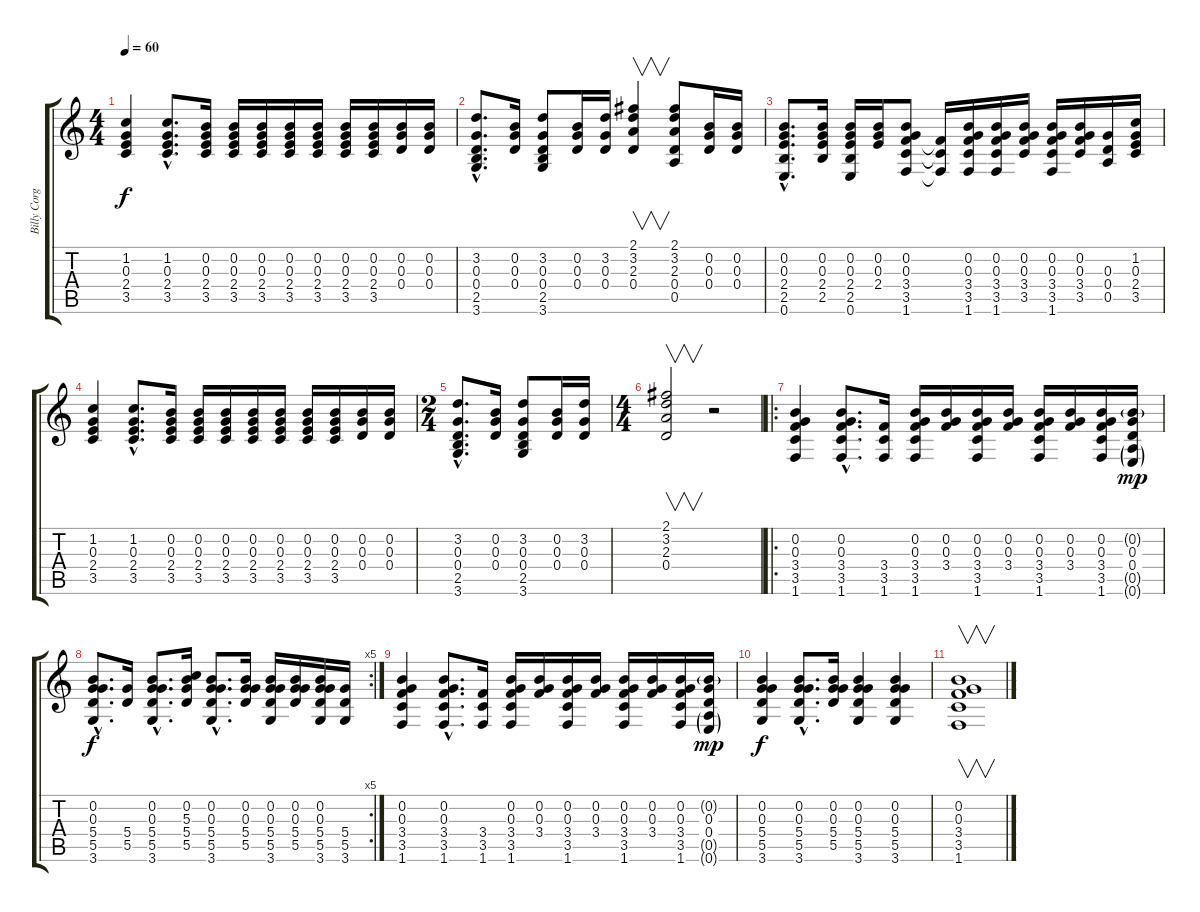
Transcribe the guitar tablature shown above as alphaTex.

\track ("Billy Corgan" "Billy Corg") {instrument acousticguitarnylon}
\staff {score tabs}
\tuning (E4 B3 G3 D3 A2 E2) {hide}
\ts (4 4)
\tempo 60
\clef g2
\ks c
(1.2 0.3 2.4 3.5).4{dy f} (1.2{hac} 0.3{hac} 2.4{hac} 3.5{hac}).8{d} (0.2 0.3 2.4 3.5).16 (0.2 0.3 2.4 3.5).16 (0.2 0.3 2.4 3.5).16 (0.2 0.3 2.4 3.5).16 (0.2 0.3 2.4 3.5).16 (0.2 0.3 2.4 3.5).16 (0.2 0.3 2.4 3.5).16 (0.2 0.3 0.4).16 (0.2 0.3 0.4).16 |
(3.2{hac} 0.3{hac} 0.4{hac} 2.5{hac} 3.6{hac}).8{d} (0.2 0.3 0.4).16 (3.2 0.3 0.4 2.5 3.6).8 (0.2 0.3 0.4).16 (3.2 0.3 0.4).16 (2.1 3.2 2.3 0.4).4{v} (2.1 3.2 2.3 0.4 0.5).8 (0.2 0.3 0.4).16 (0.2 0.3 0.4).16 |
(0.2{hac} 0.3{hac} 2.4{hac} 2.5{hac} 0.6{hac}).8{d} (0.2 0.3 2.4 2.5).16 (0.2 0.3 2.4 2.5 0.6).16 (0.2 0.3 2.4).16 (0.2 0.3 3.4 3.5 1.6).8 (3.4{t} 3.5{t} 1.6{t}).16 (0.2 0.3 3.4 3.5 1.6).16 (0.2 0.3 3.4 3.5 1.6).16 (0.2 0.3 3.4 3.5).16 (0.2 0.3 3.4 3.5 1.6).16 (0.2 0.3 3.4 3.5).16 (0.3 0.4 0.5).16 (1.2 0.3 2.4 3.5).16 |
(1.2 0.3 2.4 3.5).4 (1.2{hac} 0.3{hac} 2.4{hac} 3.5{hac}).8{d} (0.2 0.3 2.4 3.5).16 (0.2 0.3 2.4 3.5).16 (0.2 0.3 2.4 3.5).16 (0.2 0.3 2.4 3.5).16 (0.2 0.3 2.4 3.5).16 (0.2 0.3 2.4 3.5).16 (0.2 0.3 2.4 3.5).16 (0.2 0.3 0.4).16 (0.2 0.3 0.4).16 |
\ts (2 4)
(3.2{hac} 0.3{hac} 0.4{hac} 2.5{hac} 3.6{hac}).8{d} (0.2 0.3 0.4).16 (3.2 0.3 0.4 2.5 3.6).8 (0.2 0.3 0.4).16 (3.2 0.3 0.4).16 |
\ts (4 4)
(2.1 3.2 2.3 0.4).2{v} r.2 |
\ro
(0.2 0.3 3.4 3.5 1.6).4 (0.2{hac} 0.3{hac} 3.4{hac} 3.5{hac} 1.6{hac}).8{d} (3.4 3.5 1.6).16 (0.2 0.3 3.4 3.5 1.6).16 (0.2 0.3 3.4).16 (0.2 0.3 3.4 3.5 1.6).16 (0.2 0.3 3.4).16 (0.2 0.3 3.4 3.5 1.6).16 (0.2 0.3 3.4).16 (0.2 0.3 3.4 3.5 1.6).16 (0.2{g} 0.3 0.4 0.5{g} 0.6{g}).16{dy mp} |
\rc 5
(0.2{hac} 0.3{hac} 5.4{hac} 5.5{hac} 3.6{hac}).8{d dy f} (5.4 5.5).16 (0.2{hac} 0.3{hac} 5.4{hac} 5.5{hac} 3.6{hac}).8{d} (0.2 5.3 5.4 5.5).16 (0.2{hac} 0.3{hac} 5.4{hac} 5.5{hac} 3.6{hac}).8{d} (0.2 0.3 5.4 5.5).16 (0.2 0.3 5.4 5.5 3.6).16 (0.2 0.3 5.4 5.5).16 (0.2 0.3 5.4 5.5 3.6).16 (5.4 5.5 3.6).16 |
(0.2 0.3 3.4 3.5 1.6).4 (0.2{hac} 0.3{hac} 3.4{hac} 3.5{hac} 1.6{hac}).8{d} (3.4 3.5 1.6).16 (0.2 0.3 3.4 3.5 1.6).16 (0.2 0.3 3.4).16 (0.2 0.3 3.4 3.5 1.6).16 (0.2 0.3 3.4).16 (0.2 0.3 3.4 3.5 1.6).16 (0.2 0.3 3.4).16 (0.2 0.3 3.4 3.5 1.6).16 (0.2{g} 0.3 0.4 0.5{g} 0.6{g}).16{dy mp} |
(0.2 0.3 5.4 5.5 3.6).4{dy f} (0.2{hac} 0.3{hac} 5.4{hac} 5.5{hac} 3.6{hac}).8{d} (0.2 0.3 5.4 5.5).16 (0.2 0.3 5.4 5.5 3.6).4 (0.2 0.3 5.4 5.5 3.6).4 |
(0.2 0.3 3.4 3.5 1.6).1{v}
